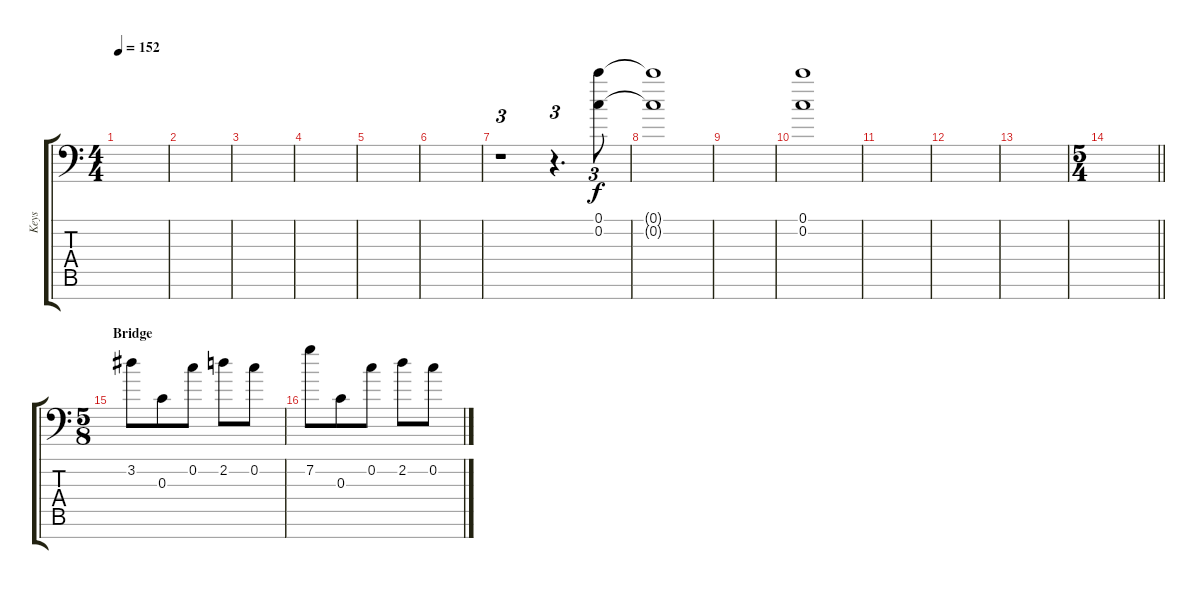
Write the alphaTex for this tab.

\track ("Keys" "Keys") {instrument fx5brightness}
\staff {score tabs}
\tuning (C6 C5 C4 C3 C2 C1 C0) {hide}
\ts (4 4)
\tempo 152
\clef f4
\ks c
|
|
|
|
|
|
r.1{tu (3 2)} r.4{d tu (3 2)} (0.1 0.2).8{tu (3 2)} |
(0.1{t} 0.2{t}).1 |
|
(0.1 0.2).1 |
|
|
|
\ts (5 4)
\barLineRight lightlight
|
\ts (5 8)
\section ("" "Bridge")
3.2.8 0.3.8 0.2.8 2.2.8 0.2.8 |
7.2.8 0.3.8 0.2.8 2.2.8 0.2.8
